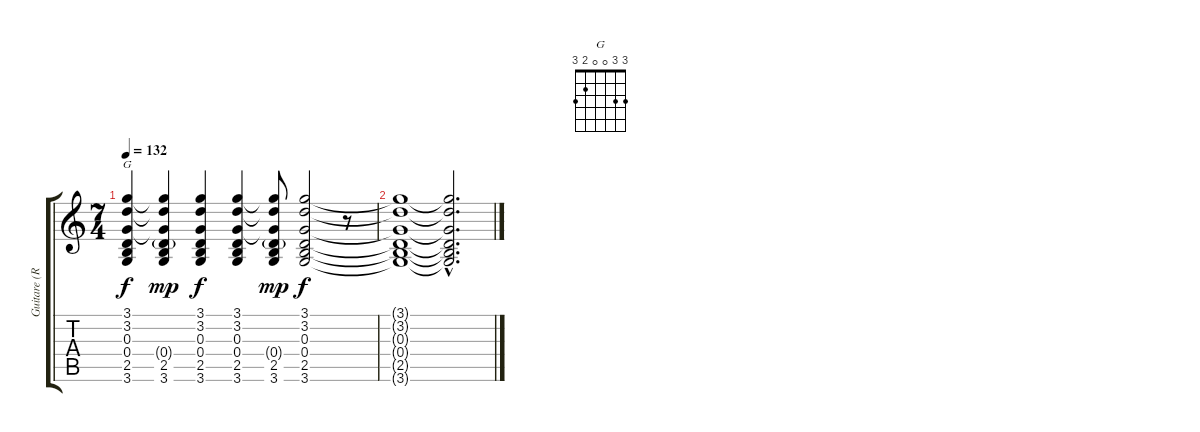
\track ("Guitare (Robbie Williams)" "Guitare (R") {instrument acousticguitarsteel}
\staff {score tabs}
\tuning (E4 B3 G3 D3 A2 E2) {hide}
\chord ("G" 3 3 0 0 2 3)
\ts (7 4)
\tempo 132
\clef g2
\ks c
(3.1 3.2 0.3 0.4 2.5 3.6).4{ch "G" dy f} (3.1{t} 3.2{t} 0.3{t} 0.4{g} 2.5 3.6).4{dy mp} (3.1 3.2 0.3 0.4 2.5 3.6).4{dy f} (3.1 3.2 0.3 0.4 2.5 3.6).4 (3.1{t} 3.2{t} 0.3{t} 0.4{g} 2.5 3.6).8{dy mp} (3.1 3.2 0.3 0.4 2.5 3.6).2{dy f} r.8 |
(3.1{t} 3.2{t} 0.3{t} 0.4{t} 2.5{t} 3.6{t}).1 (3.1{hac t} 3.2{hac t} 0.3{hac t} 0.4{hac t} 2.5{hac t} 3.6{hac t}).2{d}
